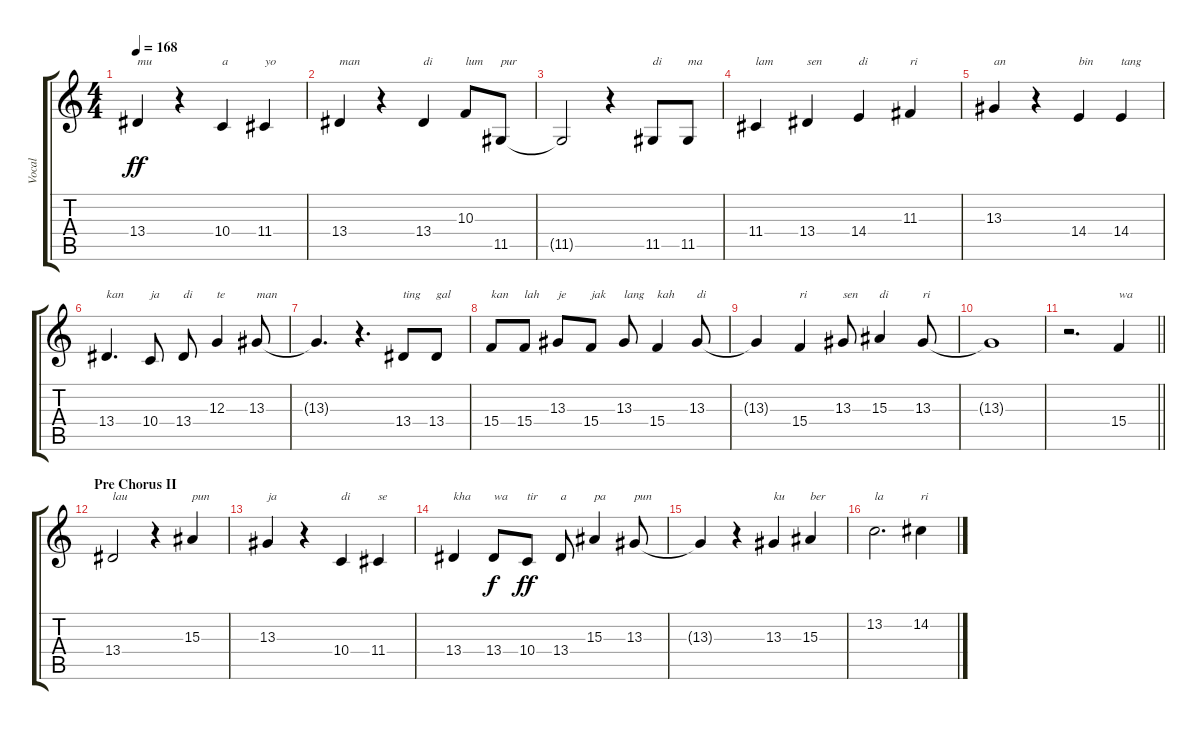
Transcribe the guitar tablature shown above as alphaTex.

\track ("Vocal" "Vocal") {instrument synthbrass1}
\staff {score tabs}
\tuning (E4 B3 G3 D3 A2 E2) {hide}
\ts (4 4)
\tempo 168
\clef g2
\ks c
13.4.4{txt "mu" dy ff} r.4 10.4.4{txt "a"} 11.4.4{txt "yo"} |
13.4.4{txt "man"} r.4 13.4.4{txt "di"} 10.3.8{txt "lum"} 11.5.8{txt "pur"} |
11.5{t}.2 r.4 11.5.8{txt "di"} 11.5.8{txt "ma"} |
11.4.4{txt "lam"} 13.4.4{txt "sen"} 14.4.4{txt "di"} 11.3.4{txt "ri"} |
13.3.4{txt "an"} r.4 14.4.4{txt "bin"} 14.4.4{txt "tang"} |
13.4.4{d txt "kan"} 10.4.8{txt "ja"} 13.4.8{txt "di"} 12.3.4{txt "te"} 13.3.8{txt "man"} |
13.3{t}.4{d} r.4{d} 13.4.8{txt "ting"} 13.4.8{txt "gal"} |
15.4.8{txt "kan"} 15.4.8{txt "lah"} 13.3.8{txt "je"} 15.4.8{txt "jak"} 13.3.8{txt "lang"} 15.4.4{txt "kah"} 13.3.8{txt "di"} |
13.3{t}.4 15.4.4{txt "ri"} 13.3.8{txt "sen"} 15.3.4{txt "di"} 13.3.8{txt "ri"} |
13.3{t}.1 |
\barLineRight lightlight
r.2{d} 15.4.4{txt "wa"} |
\section ("" "Pre Chorus II")
13.4.2{txt "lau"} r.4 15.3.4{txt "pun"} |
13.3.4{txt "ja"} r.4 10.4.4{txt "di"} 11.4.4{txt "se"} |
13.4.4{txt "kha"} 13.4.8{txt "wa" dy f} 10.4.8{txt "tir" dy ff} 13.4.8{txt "a"} 15.3.4{txt "pa"} 13.3.8{txt "pun"} |
13.3{t}.4 r.4 13.3.4{txt "ku"} 15.3.4{txt "ber"} |
13.2.2{d txt "la"} 14.2.4{txt "ri"}
